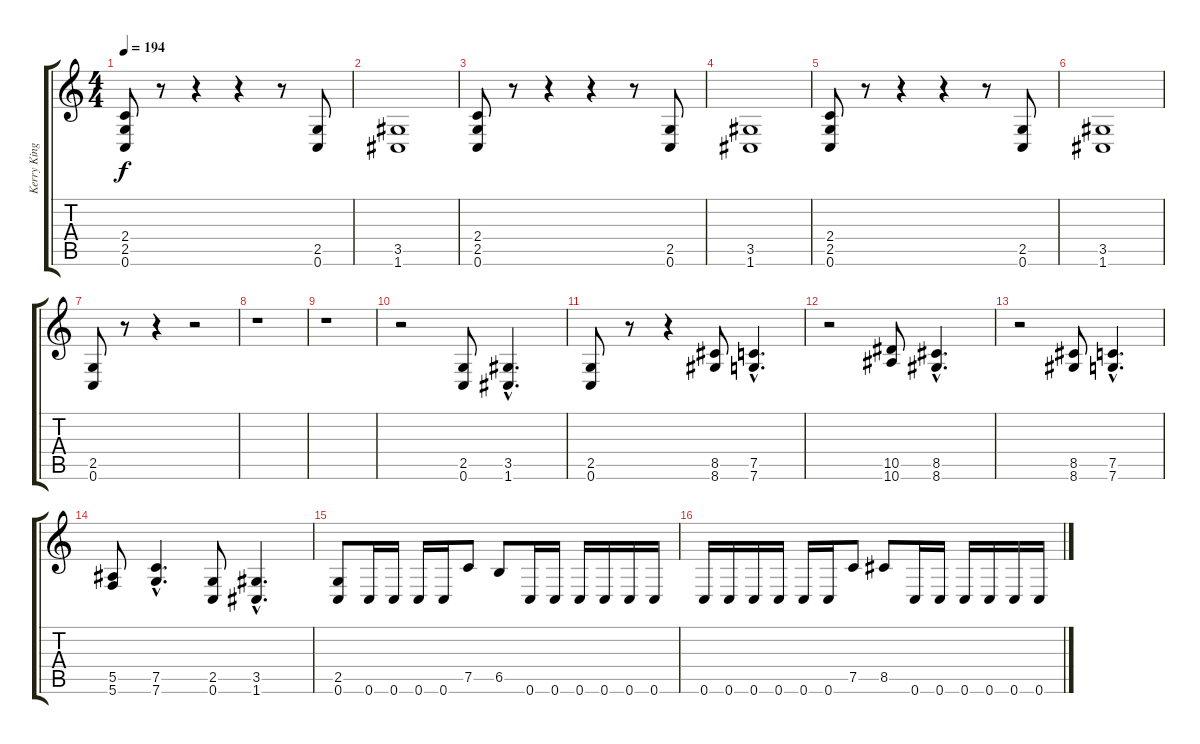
\track ("Kerry King" "Kerry King") {instrument distortionguitar}
\staff {score tabs}
\tuning (C4 G3 Eb3 Bb2 F2 C2) {hide}
\ts (4 4)
\tempo 194
\clef g2
\ks c
(2.4 2.5 0.6).8{dy f} r.8 r.4 r.4 r.8 (2.5 0.6).8 |
(3.5 1.6).1 |
(2.4 2.5 0.6).8 r.8 r.4 r.4 r.8 (2.5 0.6).8 |
(3.5 1.6).1 |
(2.4 2.5 0.6).8 r.8 r.4 r.4 r.8 (2.5 0.6).8 |
(3.5 1.6).1 |
(2.5 0.6).8 r.8 r.4 r.2 |
r.1 |
r.1 |
r.2 (2.5 0.6).8 (3.5{hac} 1.6{hac}).4{d} |
(2.5 0.6).8 r.8 r.4 (8.5 8.6).8 (7.5{hac} 7.6{hac}).4{d} |
r.2 (10.5 10.6).8 (8.5{hac} 8.6{hac}).4{d} |
r.2 (8.5 8.6).8 (7.5{hac} 7.6{hac}).4{d} |
(5.5 5.6).8 (7.5{hac} 7.6{hac}).4{d} (2.5 0.6).8 (3.5{hac} 1.6{hac}).4{d} |
(2.5 0.6).8 0.6.16 0.6.16 0.6.16 0.6.16 7.5.8 6.5.8 0.6.16 0.6.16 0.6.16 0.6.16 0.6.16 0.6.16 |
0.6.16 0.6.16 0.6.16 0.6.16 0.6.16 0.6.16 7.5.8 8.5.8 0.6.16 0.6.16 0.6.16 0.6.16 0.6.16 0.6.16
